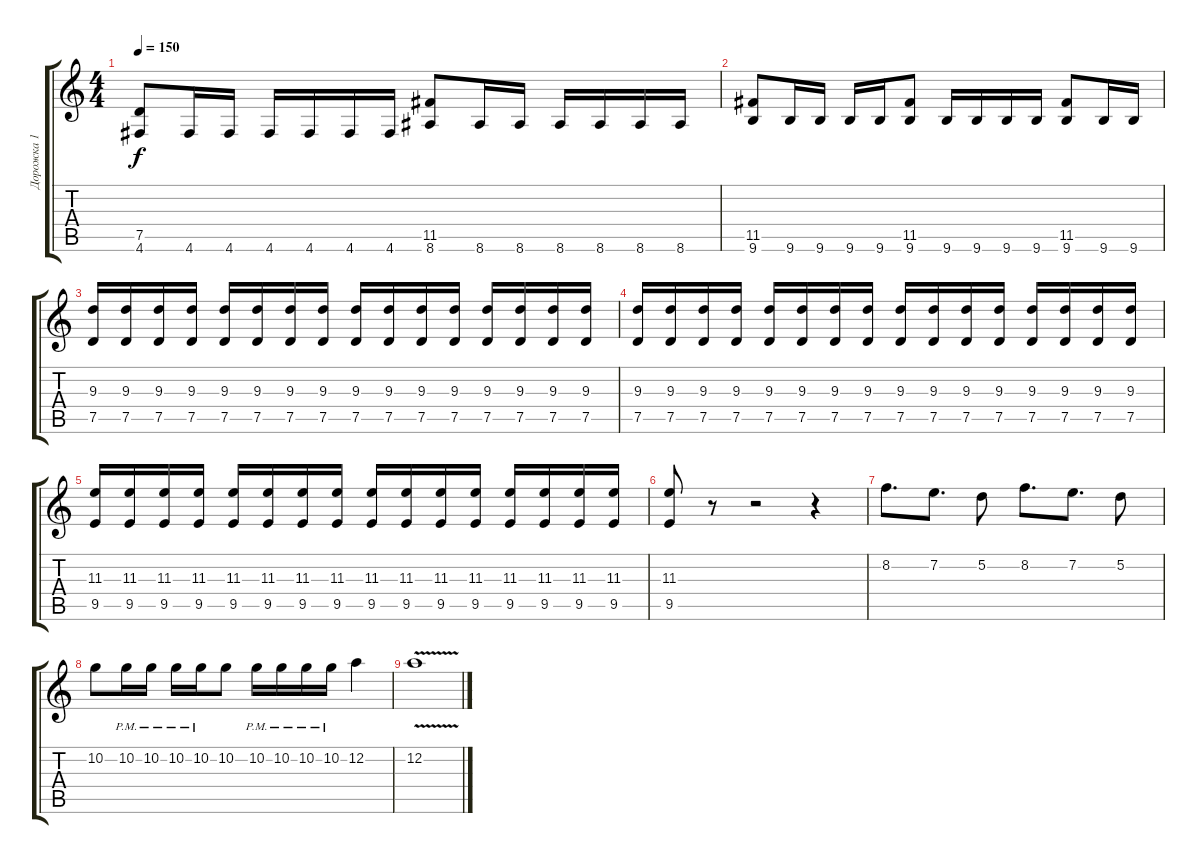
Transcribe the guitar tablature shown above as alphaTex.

\track ("Дорожка 1" "Дорожка 1") {instrument distortionguitar}
\staff {score tabs}
\tuning (D4 A3 F3 C3 G2 D2) {hide}
\ts (4 4)
\tempo 150
\clef g2
\ks c
(7.5 4.6).8{dy f} 4.6.16 4.6.16 4.6.16 4.6.16 4.6.16 4.6.16 (11.5 8.6).8 8.6.16 8.6.16 8.6.16 8.6.16 8.6.16 8.6.16 |
(11.5 9.6).8 9.6.16 9.6.16 9.6.16 9.6.16 (11.5 9.6).8 9.6.16 9.6.16 9.6.16 9.6.16 (11.5 9.6).8 9.6.16 9.6.16 |
(9.3 7.5).16 (9.3 7.5).16 (9.3 7.5).16 (9.3 7.5).16 (9.3 7.5).16 (9.3 7.5).16 (9.3 7.5).16 (9.3 7.5).16 (9.3 7.5).16 (9.3 7.5).16 (9.3 7.5).16 (9.3 7.5).16 (9.3 7.5).16 (9.3 7.5).16 (9.3 7.5).16 (9.3 7.5).16 |
(9.3 7.5).16 (9.3 7.5).16 (9.3 7.5).16 (9.3 7.5).16 (9.3 7.5).16 (9.3 7.5).16 (9.3 7.5).16 (9.3 7.5).16 (9.3 7.5).16 (9.3 7.5).16 (9.3 7.5).16 (9.3 7.5).16 (9.3 7.5).16 (9.3 7.5).16 (9.3 7.5).16 (9.3 7.5).16 |
(11.3 9.5).16 (11.3 9.5).16 (11.3 9.5).16 (11.3 9.5).16 (11.3 9.5).16 (11.3 9.5).16 (11.3 9.5).16 (11.3 9.5).16 (11.3 9.5).16 (11.3 9.5).16 (11.3 9.5).16 (11.3 9.5).16 (11.3 9.5).16 (11.3 9.5).16 (11.3 9.5).16 (11.3 9.5).16 |
(11.3 9.5).8 r.8 r.2 r.4 |
8.2.8{d} 7.2.8{d} 5.2.8 8.2.8{d} 7.2.8{d} 5.2.8 |
10.2.8 10.2{pm}.16 10.2{pm}.16 10.2{pm}.16 10.2{pm}.16 10.2.8 10.2{pm}.16 10.2{pm}.16 10.2{pm}.16 10.2{pm}.16 12.2.4 |
12.2{v}.1
